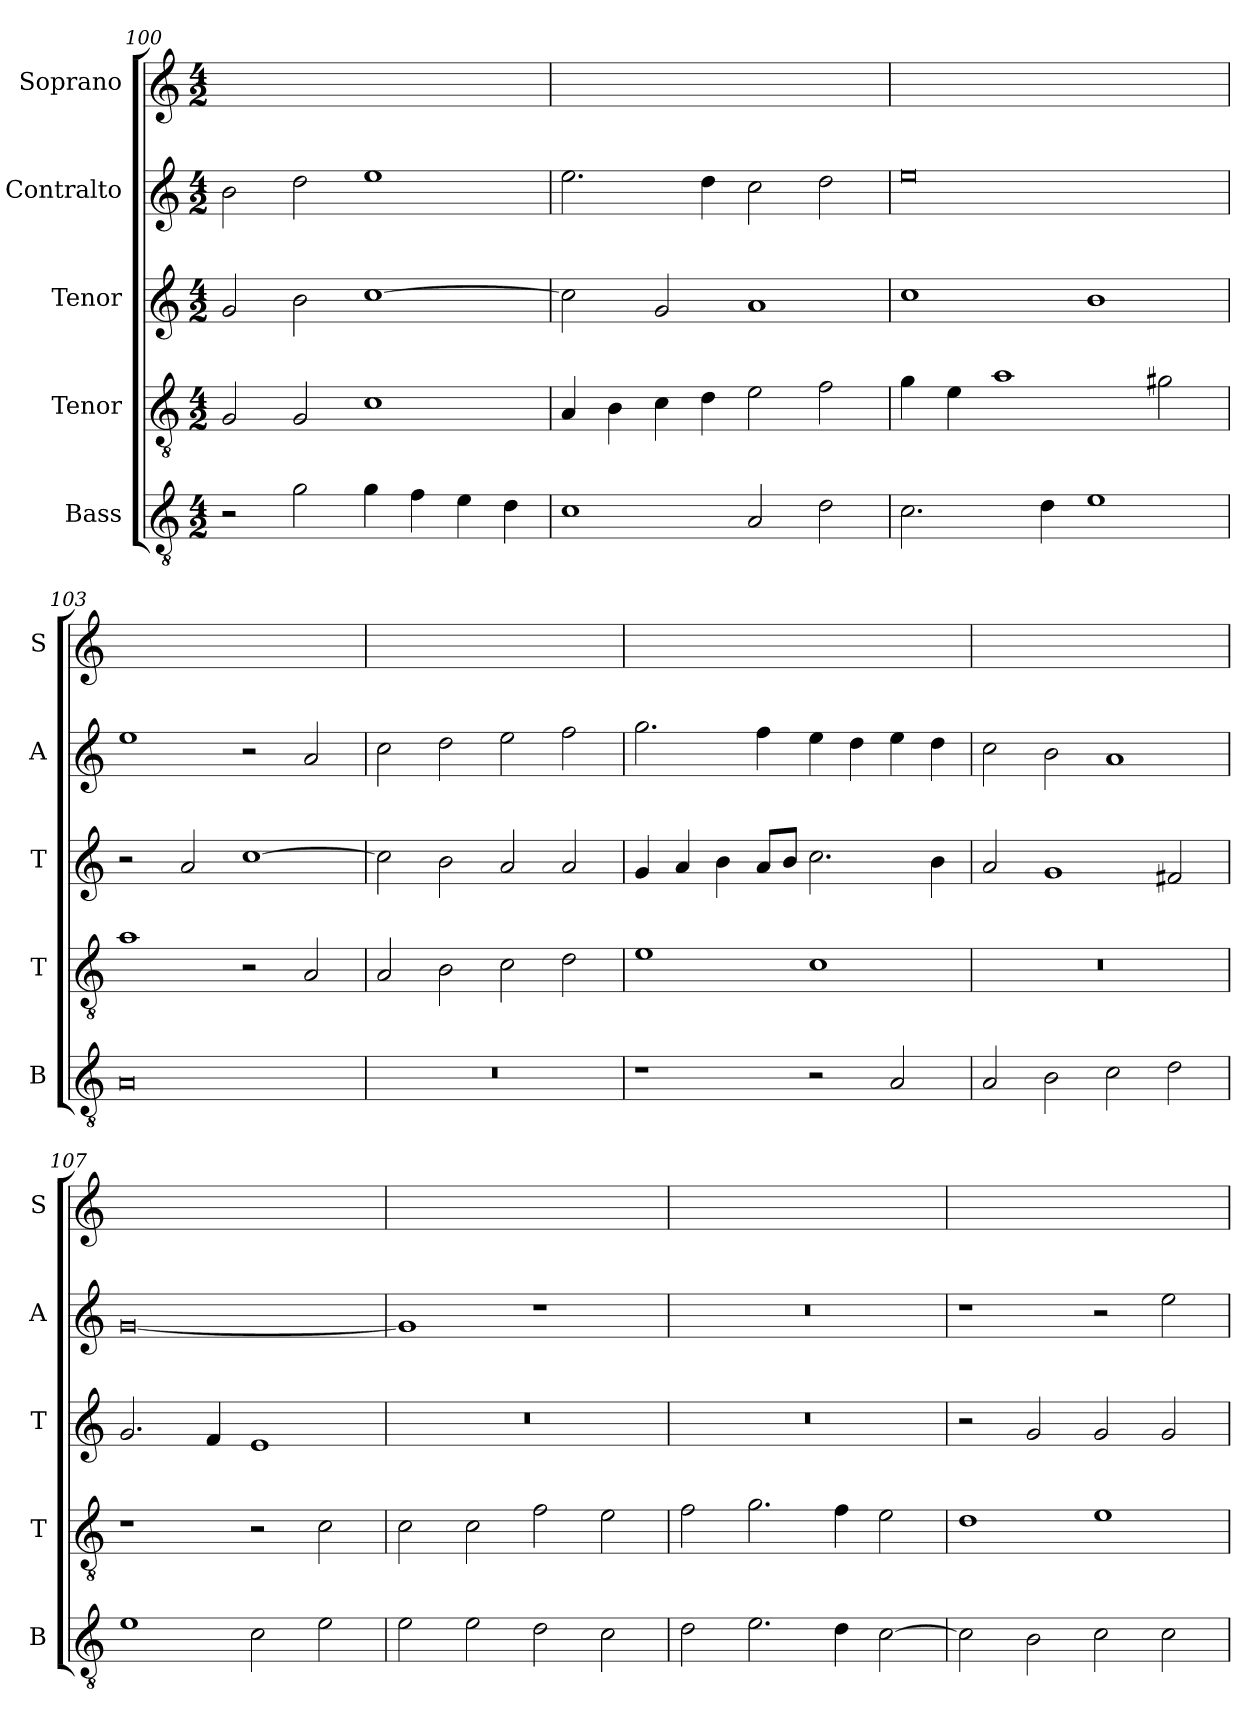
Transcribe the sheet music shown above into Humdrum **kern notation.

**kern	**kern	**kern	**kern	**kern
*part5	*part4	*part3	*part2	*part1
*staff5	*staff4	*staff3	*staff2	*staff1
*I"Bass	*I"Tenor	*I"Tenor	*I"Contralto	*I"Soprano
*I'B	*I'T	*I'T	*I'A	*I'S
*clefGv2	*clefGv2	*clefG2	*clefG2	*clefG2
*k[]	*k[]	*k[]	*k[]	*k[]
*C:ion	*C:ion	*C:ion	*C:ion	*C:ion
*M4/2	*M4/2	*M4/2	*M4/2	*M4/2
=100	=100	=100	=100	=100
2r	2G	2g	2b	0ryy
2g	2G	2b	2dd	.
4g	1c	[1cc	1ee	.
4f	.	.	.	.
4e	.	.	.	.
4d	.	.	.	.
=101	=101	=101	=101	=101
1c	4A	2cc]	2.ee	0ryy
.	4B	.	.	.
.	4c	2g	.	.
.	4d	.	4dd	.
2A	2e	1a	2cc	.
2d	2f	.	2dd	.
=102	=102	=102	=102	=102
2.c	4g	1cc	0ee	0ryy
.	4e	.	.	.
.	1a	.	.	.
4d	.	.	.	.
1e	.	1b	.	.
.	2g#X	.	.	.
=103	=103	=103	=103	=103
0A	1a	2r	1ee	0ryy
.	.	2a	.	.
.	2r	[1cc	2r	.
.	2A	.	2a	.
=104	=104	=104	=104	=104
0r	2A	2cc]	2cc	0ryy
.	2B	2b	2dd	.
.	2c	2a	2ee	.
.	2d	2a	2ff	.
=105	=105	=105	=105	=105
1r	1e	4g	2.gg	0ryy
.	.	4a	.	.
.	.	4b	.	.
.	.	8a/L	4ff	.
.	.	8b/J	.	.
2r	1c	2.cc	4ee	.
.	.	.	4dd	.
2A	.	.	4ee	.
.	.	4b	4dd	.
=106	=106	=106	=106	=106
2A	0r	2a	2cc	0ryy
2B	.	1g	2b	.
2c	.	.	1a	.
2d	.	2f#X	.	.
=107	=107	=107	=107	=107
1e	1r	2.g	[0g	0ryy
.	.	4f	.	.
2c	2r	1e	.	.
2e	2c	.	.	.
=108	=108	=108	=108	=108
2e	2c	0r	1g]	0ryy
2e	2c	.	.	.
2d	2f	.	1r	.
2c	2e	.	.	.
=109	=109	=109	=109	=109
2d	2f	0r	0r	0ryy
2.e	2.g	.	.	.
4d	4f	.	.	.
[2c	2e	.	.	.
=110	=110	=110	=110	=110
2c]	1d	2r	1r	0ryy
2B	.	2g	.	.
2c	1e	2g	2r	.
2c	.	2g	2ee	.
=	=	=	=	=
*-	*-	*-	*-	*-
